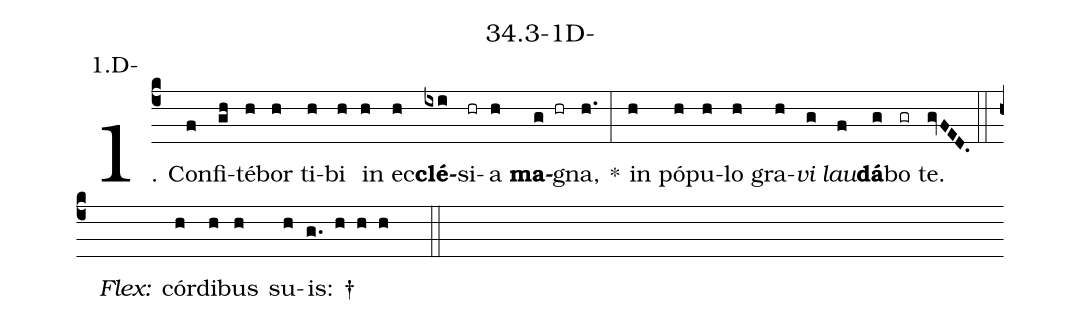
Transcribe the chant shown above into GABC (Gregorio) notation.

name: 34.3-1D-;
annotation: 1.D-;
%%
(c4)1. Con(f)fi(gh)té(h)bor(h) ti(h)bi(h) in(h) ec(h)<b>clé</b>(ixi)si(hr)a(h) <b>ma</b>(g hr)gna,(h.) *(:) in(h) pó(h)pu(h)lo(h) gra(h)<i>vi</i>(g) <i>lau</i>(f)<b>dá</b>(g)bo(gr) te.(gvFED.) (::)
<i>Flex:</i>()  cór(h)di(h)bus(h) su(h)is: †(g. h h h  ::)

%E(h) u(h) o(g) u(f) a(g) e.(gvFED.) (::)
